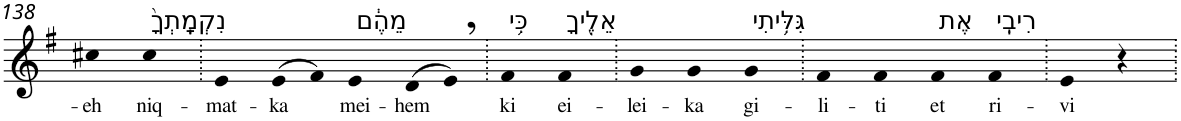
**kern	**text
*part1	*part1
*staff1	*staff1
*I"Piano	*
*I'Pno	*
!!LO:PB:g=z
*clefG2	*
*k[f#]	*
*G:	*
=138	=138
!	!LO:LY:b
4cc#X	-eh
!LO:TX:a:t=נִקְמָֽתְךָ֙	!
!	!LO:LY:b
4cc#	niq-
=139.	=139.
!	!LO:LY:b
4e	-mat-
!	!LO:LY:b
(>8e	-ka
8f#)	.
!LO:TX:a:t=מֵהֶ֔ם	!
!	!LO:LY:b
4e	mei-
!	!LO:LY:b
(>8d	-hem
8e,)	.
=140.	=140.
!LO:TX:a:t=כִּ֥י	!
!	!LO:LY:b
4f#	ki
!LO:TX:a:t=אֵלֶ֖יךָ	!
!	!LO:LY:b
4f#	ei-
=141.	=141.
!	!LO:LY:b
4g	-lei-
!	!LO:LY:b
4g	-ka
!LO:TX:a:t=גִּלִּ֥יתִי	!
!	!LO:LY:b
4g	gi-
=142.	=142.
!	!LO:LY:b
4f#	-li-
!	!LO:LY:b
4f#	-ti
!LO:TX:a:t=אֶת	!
!	!LO:LY:b
4f#	et
!LO:TX:a:t=רִיבִֽי	!
!	!LO:LY:b
4f#	ri-
=143.	=143.
!	!LO:LY:b
4e	-vi
4r	.
=.	=.
*-	*-
